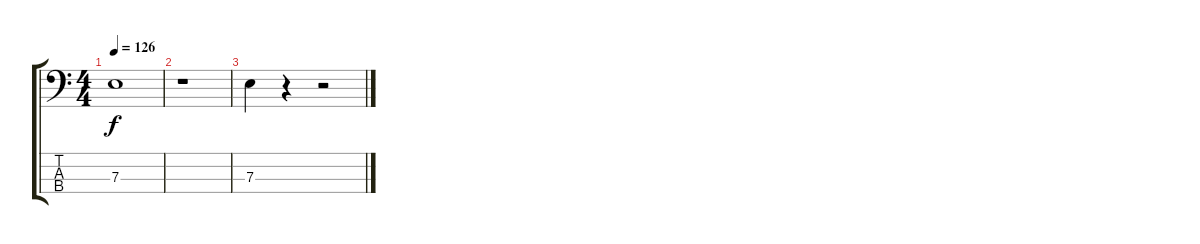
\track "" {instrument electricbasspick}
\staff {score tabs}
\tuning (G2 D2 A1 E1) {hide}
\ts (4 4)
\tempo 126
\clef f4
\ks c
7.3.1{dy f} |
r.1 |
7.3.4 r.4 r.2
